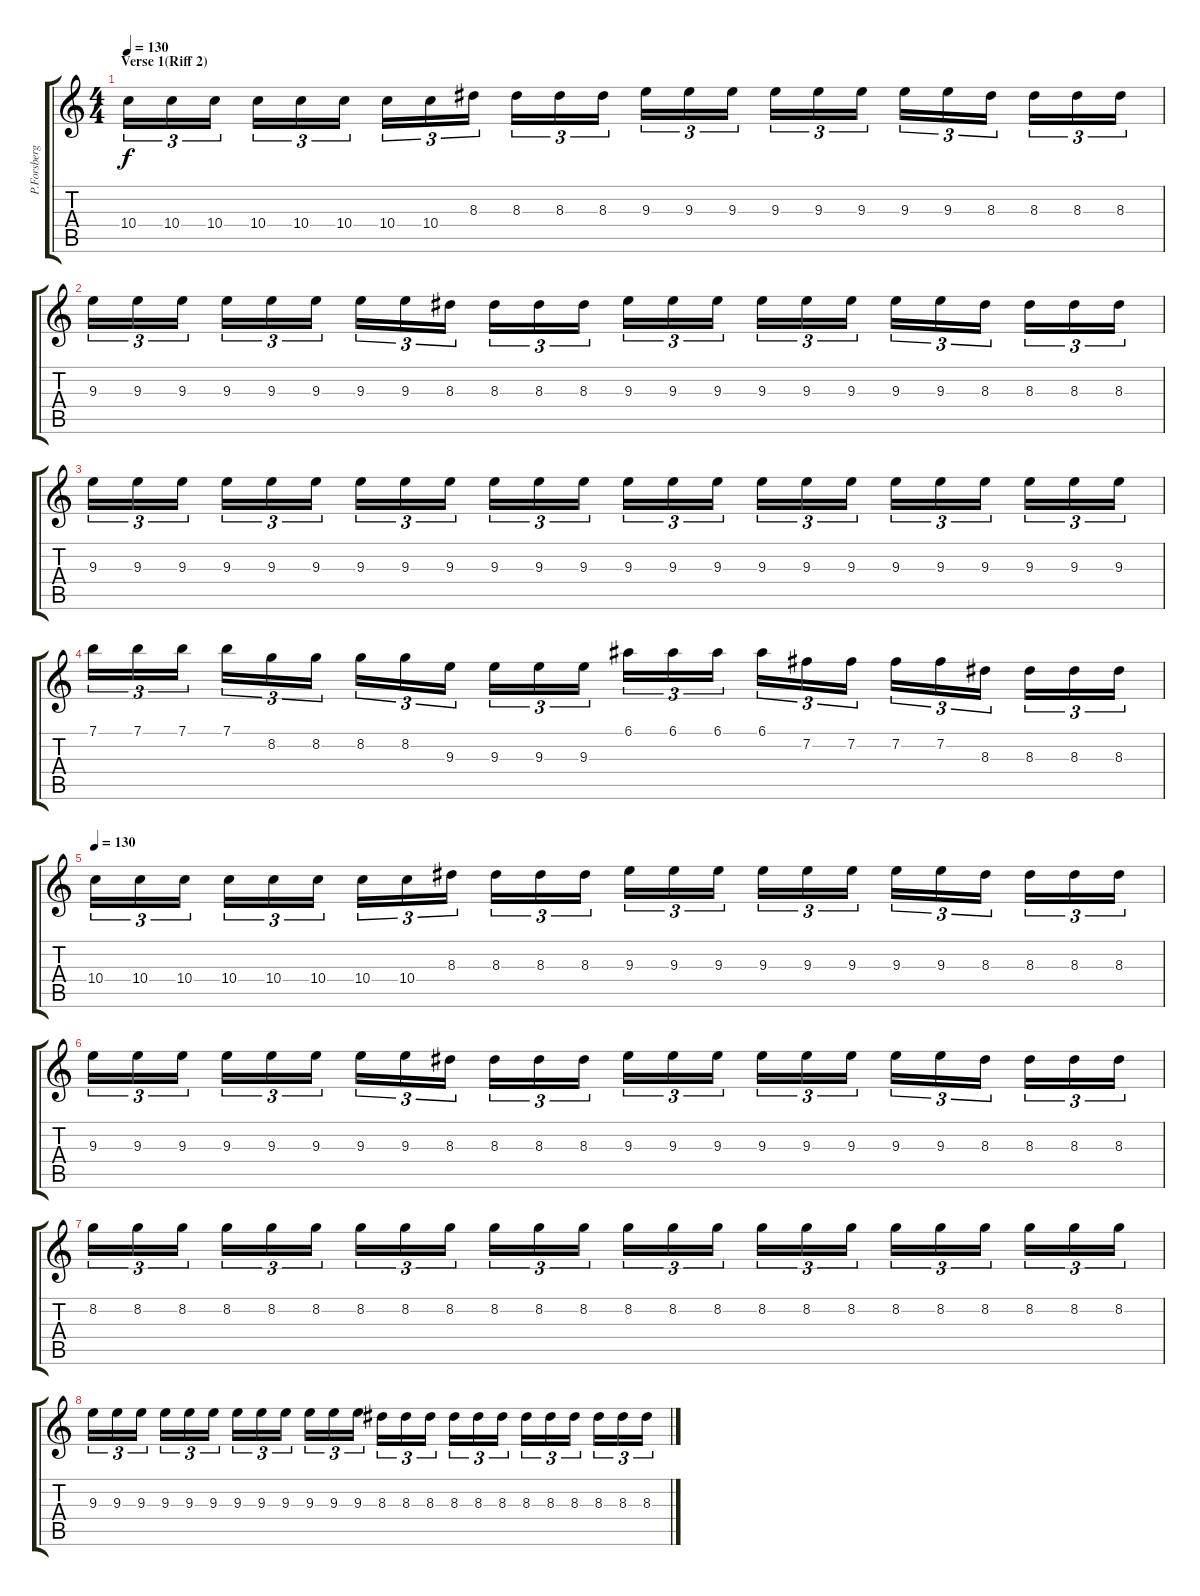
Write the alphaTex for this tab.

\track ("P.Forsberg(Lead)" "P.Forsberg") {instrument distortionguitar}
\staff {score tabs}
\tuning (E4 B3 G3 D3 A2 E2) {hide}
\ts (4 4)
\section ("" "Verse 1(Riff 2)")
\tempo 130
\clef g2
\ks c
10.4.16{tu (3 2) dy f} 10.4.16{tu (3 2)} 10.4.16{tu (3 2) beam splitsecondary} 10.4.16{tu (3 2)} 10.4.16{tu (3 2)} 10.4.16{tu (3 2)} 10.4.16{tu (3 2)} 10.4.16{tu (3 2)} 8.3.16{tu (3 2) beam splitsecondary} 8.3.16{tu (3 2)} 8.3.16{tu (3 2)} 8.3.16{tu (3 2)} 9.3.16{tu (3 2)} 9.3.16{tu (3 2)} 9.3.16{tu (3 2) beam splitsecondary} 9.3.16{tu (3 2)} 9.3.16{tu (3 2)} 9.3.16{tu (3 2)} 9.3.16{tu (3 2)} 9.3.16{tu (3 2)} 8.3.16{tu (3 2) beam splitsecondary} 8.3.16{tu (3 2)} 8.3.16{tu (3 2)} 8.3.16{tu (3 2)} |
9.3.16{tu (3 2)} 9.3.16{tu (3 2)} 9.3.16{tu (3 2) beam splitsecondary} 9.3.16{tu (3 2)} 9.3.16{tu (3 2)} 9.3.16{tu (3 2)} 9.3.16{tu (3 2)} 9.3.16{tu (3 2)} 8.3.16{tu (3 2) beam splitsecondary} 8.3.16{tu (3 2)} 8.3.16{tu (3 2)} 8.3.16{tu (3 2)} 9.3.16{tu (3 2)} 9.3.16{tu (3 2)} 9.3.16{tu (3 2) beam splitsecondary} 9.3.16{tu (3 2)} 9.3.16{tu (3 2)} 9.3.16{tu (3 2)} 9.3.16{tu (3 2)} 9.3.16{tu (3 2)} 8.3.16{tu (3 2) beam splitsecondary} 8.3.16{tu (3 2)} 8.3.16{tu (3 2)} 8.3.16{tu (3 2)} |
9.3.16{tu (3 2)} 9.3.16{tu (3 2)} 9.3.16{tu (3 2) beam splitsecondary} 9.3.16{tu (3 2)} 9.3.16{tu (3 2)} 9.3.16{tu (3 2)} 9.3.16{tu (3 2)} 9.3.16{tu (3 2)} 9.3.16{tu (3 2) beam splitsecondary} 9.3.16{tu (3 2)} 9.3.16{tu (3 2)} 9.3.16{tu (3 2)} 9.3.16{tu (3 2)} 9.3.16{tu (3 2)} 9.3.16{tu (3 2) beam splitsecondary} 9.3.16{tu (3 2)} 9.3.16{tu (3 2)} 9.3.16{tu (3 2)} 9.3.16{tu (3 2)} 9.3.16{tu (3 2)} 9.3.16{tu (3 2) beam splitsecondary} 9.3.16{tu (3 2)} 9.3.16{tu (3 2)} 9.3.16{tu (3 2)} |
7.1.16{tu (3 2)} 7.1.16{tu (3 2)} 7.1.16{tu (3 2) beam splitsecondary} 7.1.16{tu (3 2)} 8.2.16{tu (3 2)} 8.2.16{tu (3 2)} 8.2.16{tu (3 2)} 8.2.16{tu (3 2)} 9.3.16{tu (3 2) beam splitsecondary} 9.3.16{tu (3 2)} 9.3.16{tu (3 2)} 9.3.16{tu (3 2)} 6.1.16{tu (3 2)} 6.1.16{tu (3 2)} 6.1.16{tu (3 2) beam splitsecondary} 6.1.16{tu (3 2)} 7.2.16{tu (3 2)} 7.2.16{tu (3 2)} 7.2.16{tu (3 2)} 7.2.16{tu (3 2)} 8.3.16{tu (3 2) beam splitsecondary} 8.3.16{tu (3 2)} 8.3.16{tu (3 2)} 8.3.16{tu (3 2)} |
\tempo 130
10.4.16{tu (3 2)} 10.4.16{tu (3 2)} 10.4.16{tu (3 2) beam splitsecondary} 10.4.16{tu (3 2)} 10.4.16{tu (3 2)} 10.4.16{tu (3 2)} 10.4.16{tu (3 2)} 10.4.16{tu (3 2)} 8.3.16{tu (3 2) beam splitsecondary} 8.3.16{tu (3 2)} 8.3.16{tu (3 2)} 8.3.16{tu (3 2)} 9.3.16{tu (3 2)} 9.3.16{tu (3 2)} 9.3.16{tu (3 2) beam splitsecondary} 9.3.16{tu (3 2)} 9.3.16{tu (3 2)} 9.3.16{tu (3 2)} 9.3.16{tu (3 2)} 9.3.16{tu (3 2)} 8.3.16{tu (3 2) beam splitsecondary} 8.3.16{tu (3 2)} 8.3.16{tu (3 2)} 8.3.16{tu (3 2)} |
9.3.16{tu (3 2)} 9.3.16{tu (3 2)} 9.3.16{tu (3 2) beam splitsecondary} 9.3.16{tu (3 2)} 9.3.16{tu (3 2)} 9.3.16{tu (3 2)} 9.3.16{tu (3 2)} 9.3.16{tu (3 2)} 8.3.16{tu (3 2) beam splitsecondary} 8.3.16{tu (3 2)} 8.3.16{tu (3 2)} 8.3.16{tu (3 2)} 9.3.16{tu (3 2)} 9.3.16{tu (3 2)} 9.3.16{tu (3 2) beam splitsecondary} 9.3.16{tu (3 2)} 9.3.16{tu (3 2)} 9.3.16{tu (3 2)} 9.3.16{tu (3 2)} 9.3.16{tu (3 2)} 8.3.16{tu (3 2) beam splitsecondary} 8.3.16{tu (3 2)} 8.3.16{tu (3 2)} 8.3.16{tu (3 2)} |
8.2.16{tu (3 2)} 8.2.16{tu (3 2)} 8.2.16{tu (3 2) beam splitsecondary} 8.2.16{tu (3 2)} 8.2.16{tu (3 2)} 8.2.16{tu (3 2)} 8.2.16{tu (3 2)} 8.2.16{tu (3 2)} 8.2.16{tu (3 2) beam splitsecondary} 8.2.16{tu (3 2)} 8.2.16{tu (3 2)} 8.2.16{tu (3 2)} 8.2.16{tu (3 2)} 8.2.16{tu (3 2)} 8.2.16{tu (3 2) beam splitsecondary} 8.2.16{tu (3 2)} 8.2.16{tu (3 2)} 8.2.16{tu (3 2)} 8.2.16{tu (3 2)} 8.2.16{tu (3 2)} 8.2.16{tu (3 2) beam splitsecondary} 8.2.16{tu (3 2)} 8.2.16{tu (3 2)} 8.2.16{tu (3 2)} |
9.3.16{tu (3 2)} 9.3.16{tu (3 2)} 9.3.16{tu (3 2) beam splitsecondary} 9.3.16{tu (3 2)} 9.3.16{tu (3 2)} 9.3.16{tu (3 2)} 9.3.16{tu (3 2)} 9.3.16{tu (3 2)} 9.3.16{tu (3 2) beam splitsecondary} 9.3.16{tu (3 2)} 9.3.16{tu (3 2)} 9.3.16{tu (3 2)} 8.3.16{tu (3 2)} 8.3.16{tu (3 2)} 8.3.16{tu (3 2) beam splitsecondary} 8.3.16{tu (3 2)} 8.3.16{tu (3 2)} 8.3.16{tu (3 2)} 8.3.16{tu (3 2)} 8.3.16{tu (3 2)} 8.3.16{tu (3 2) beam splitsecondary} 8.3.16{tu (3 2)} 8.3.16{tu (3 2)} 8.3.16{tu (3 2)}
